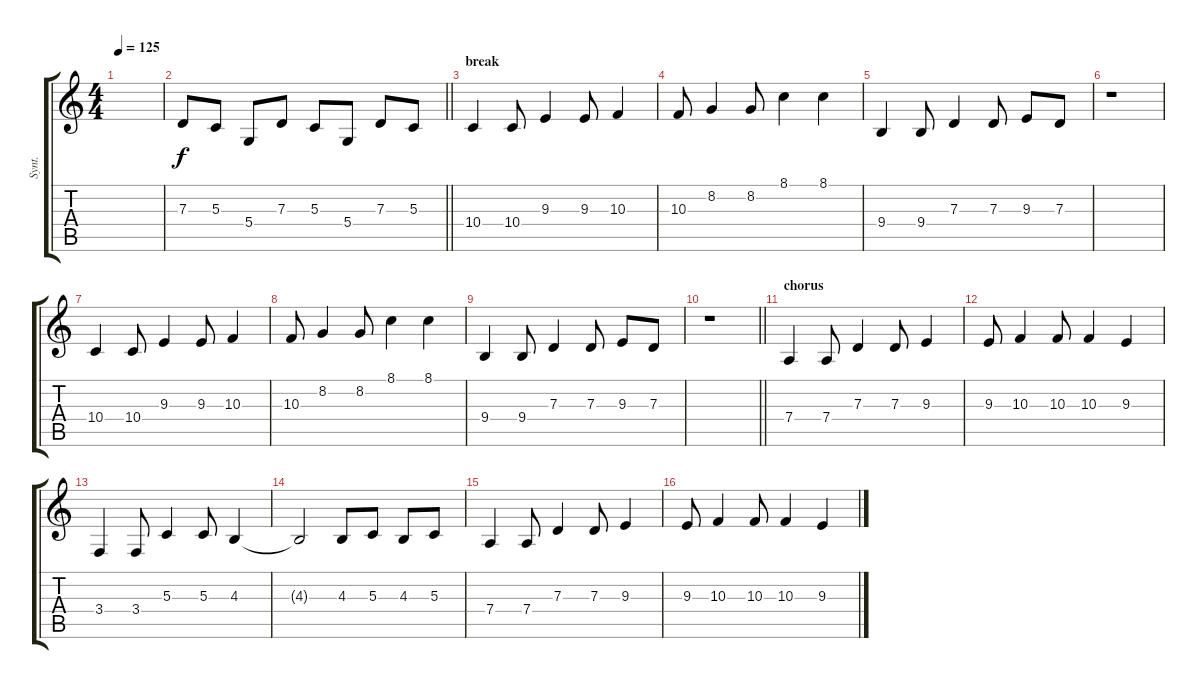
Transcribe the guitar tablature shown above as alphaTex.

\track ("Synt." "Synt.") {instrument lead1square}
\staff {score tabs}
\tuning (E4 B3 G3 D3 A2 E2) {hide}
\ts (4 4)
\tempo 125
\clef g2
\ks c
|
\barLineRight lightlight
7.3.8 5.3.8 5.4.8 7.3.8 5.3.8 5.4.8 7.3.8 5.3.8 |
\section ("" "break")
10.4.4 10.4.8 9.3.4 9.3.8 10.3.4 |
10.3.8 8.2.4 8.2.8 8.1.4 8.1.4 |
9.4.4 9.4.8 7.3.4 7.3.8 9.3.8 7.3.8 |
r.1 |
10.4.4 10.4.8 9.3.4 9.3.8 10.3.4 |
10.3.8 8.2.4 8.2.8 8.1.4 8.1.4 |
9.4.4 9.4.8 7.3.4 7.3.8 9.3.8 7.3.8 |
\barLineRight lightlight
r.1 |
\section ("" "chorus")
7.4.4 7.4.8 7.3.4 7.3.8 9.3.4 |
9.3.8 10.3.4 10.3.8 10.3.4 9.3.4 |
3.4.4 3.4.8 5.3.4 5.3.8 4.3.4 |
4.3{t}.2 4.3.8 5.3.8 4.3.8 5.3.8 |
7.4.4 7.4.8 7.3.4 7.3.8 9.3.4 |
9.3.8 10.3.4 10.3.8 10.3.4 9.3.4
